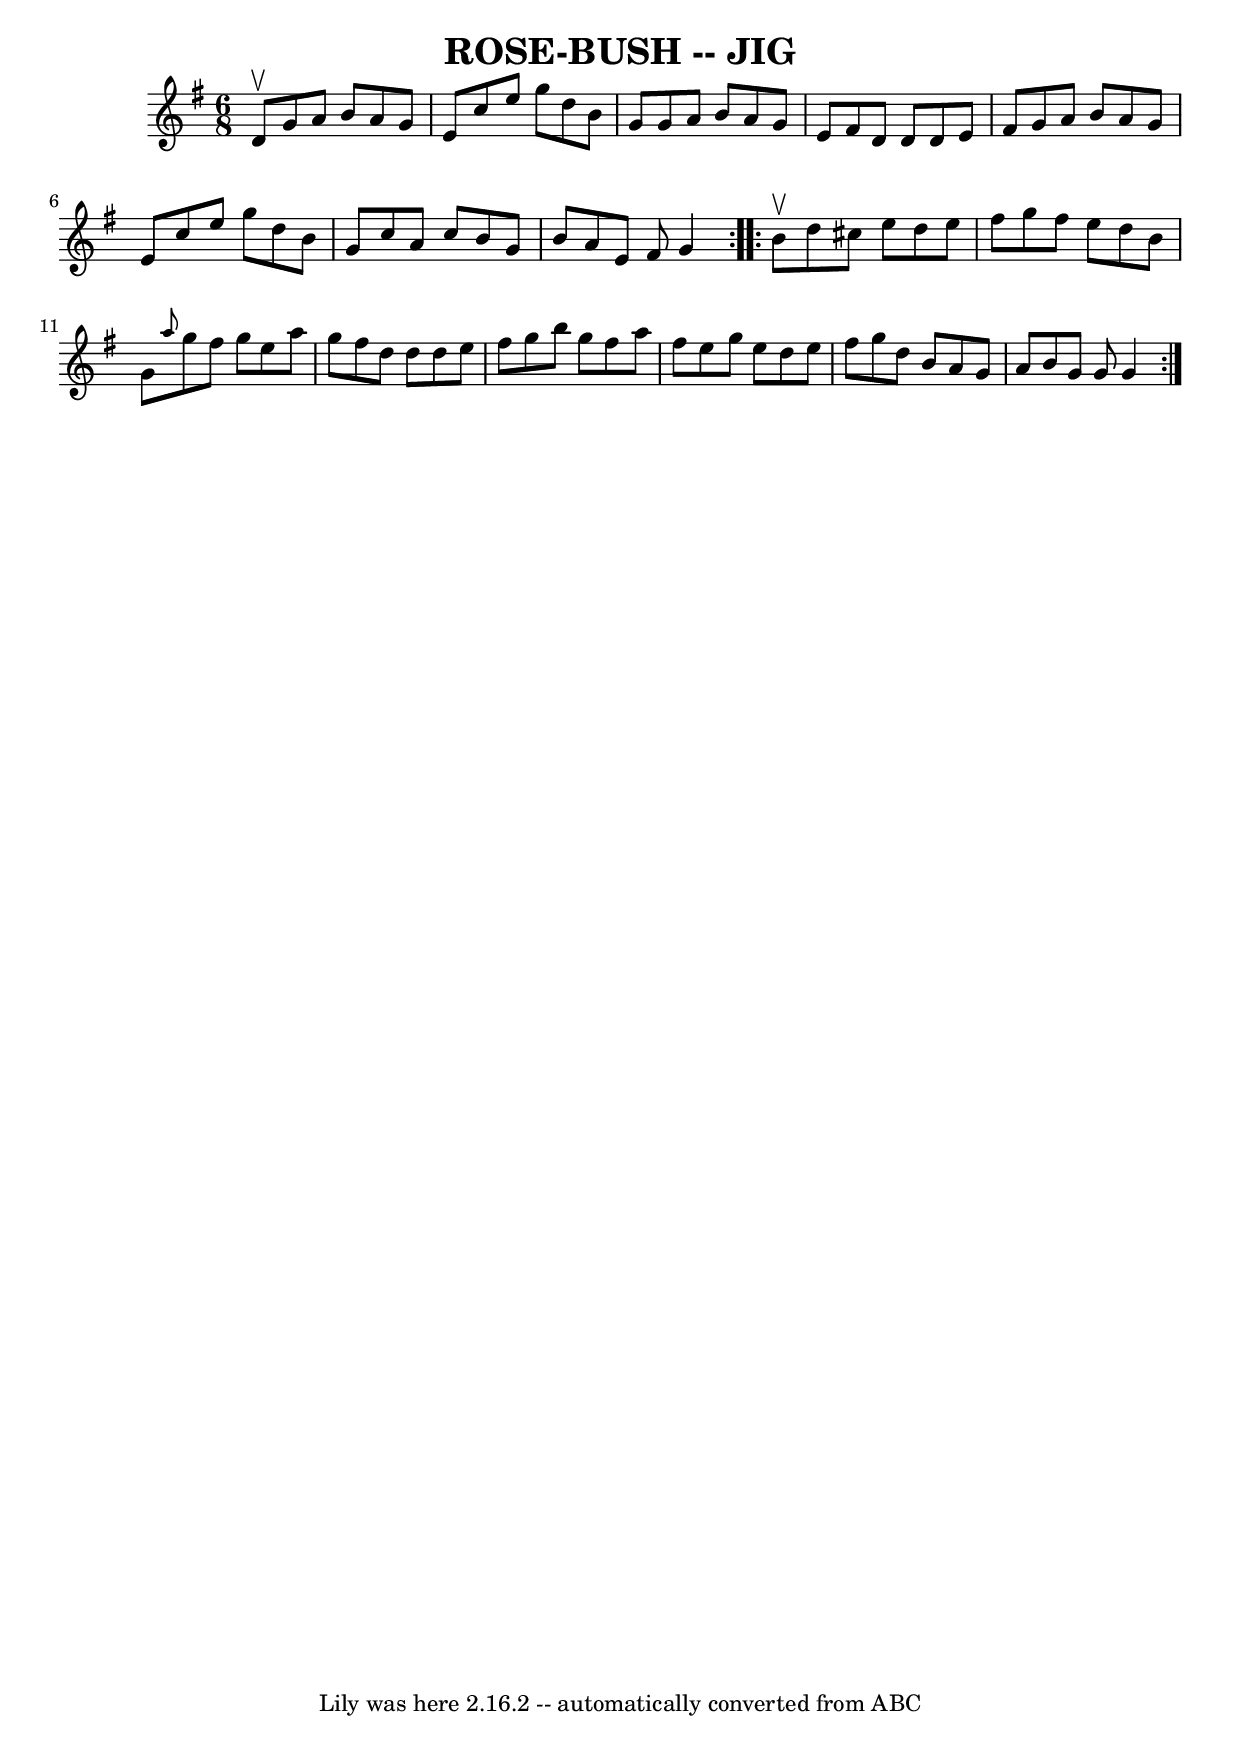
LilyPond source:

\version "2.7.40"
\include "Mammoth.ily"
\header {
	%% book = "Ryan's Mammoth Collection of Fiddle Tunes"
	crossRefNumber = "1"
	footnotes = ""
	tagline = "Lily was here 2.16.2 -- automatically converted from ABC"
	title = "ROSE-BUSH -- JIG"
}
voicedefault =  {


\repeat volta 2 {
\time 6/8 \key g \major d'8^\upbow       |
 g'8 a'8 b'8 a'8 
 g'8 e'8    |
 c''8 e''8 g''8 d''8 b'8 g'8    
|
 g'8 a'8 b'8 a'8 g'8 e'8    |
 fis'8 d'8    
d'8 d'8 e'8 fis'8        |
 g'8 a'8 b'8 a'8 g'8    
e'8    |
 c''8 e''8 g''8 d''8 b'8 g'8    |
 c''8 
 a'8 c''8 b'8 g'8 b'8    |
 a'8 e'8 fis'8 g'4    
}     \repeat volta 2 { b'8^\upbow       |
 d''8 cis''8 e''8   
 d''8 e''8 fis''8    |
 g''8 fis''8 e''8 d''8 b'8    
g'8    |
 \grace { a''8  } g''8 fis''8 g''8 e''8 a''8    
g''8    |
 fis''8 d''8 d''8 d''8 e''8 fis''8        
|
 g''8 b''8 g''8 fis''8 a''8 fis''8    |
 e''8  
 g''8 e''8 d''8 e''8 fis''8    |
 g''8 d''8 b'8    
a'8 g'8 a'8    |
 b'8 g'8 g'8 g'4    }   
}

\score{
    <<

	\context Staff="default"
	{
	    \voicedefault 
	}

    >>
	\layout {
	}
	\midi {}
}
